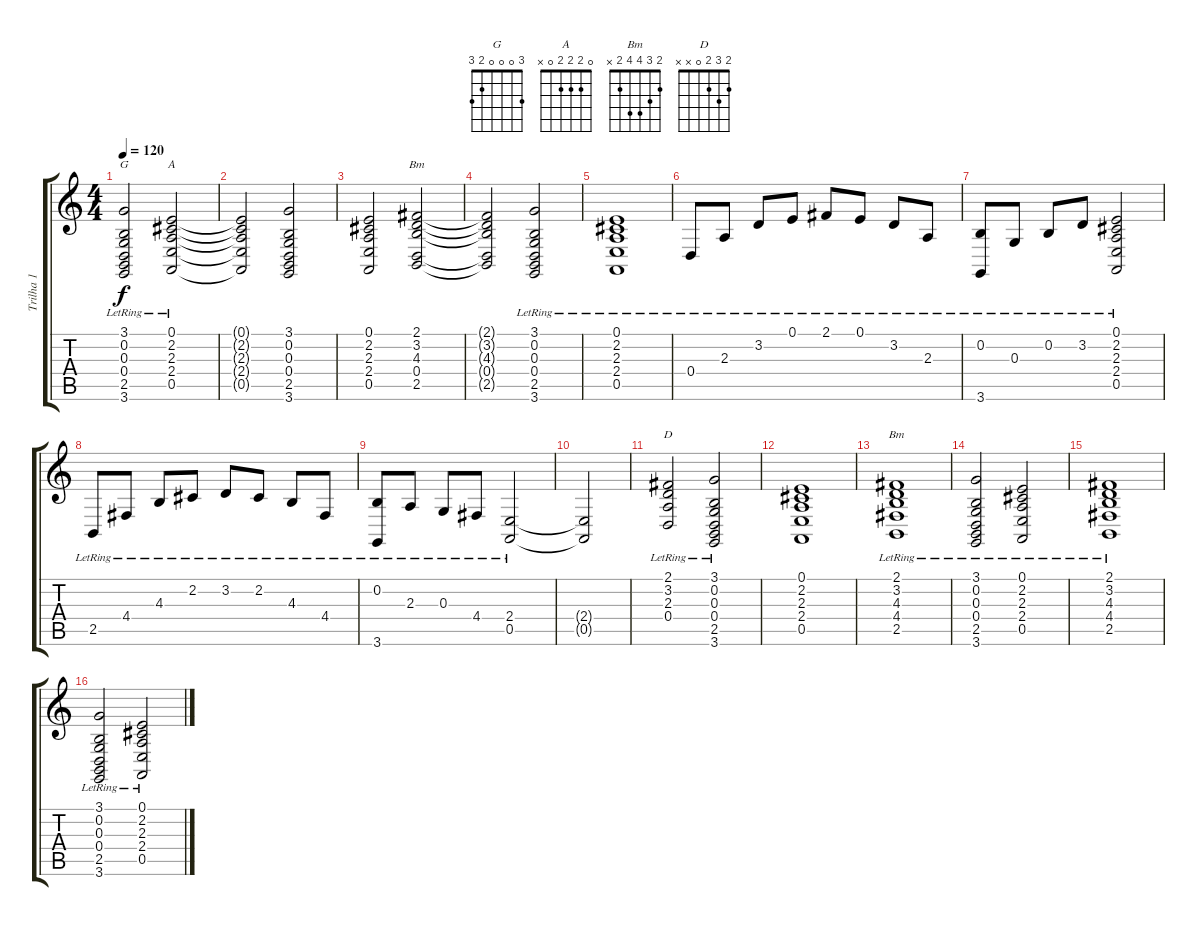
\track ("Trilha 1" "Trilha 1") {instrument acousticgrandpiano}
\staff {score tabs}
\tuning (E4 B3 G3 D3 A2 E2) {hide}
\chord ("G" 3 0 0 0 2 3)
\chord ("A" 0 2 2 2 0 x)
\chord ("Bm" 2 3 4 0 2 x)
\chord ("D" 2 3 2 0 x x)
\chord ("Bm" 2 3 4 4 2 x)
\ts (4 4)
\tempo 120
\clef g2
\ks c
(3.1{lr} 0.2 0.3{lr} 0.4{lr} 2.5{lr} 3.6).2{ch "G" dy f} (0.1 2.2{lr} 2.3{lr} 2.4{lr} 0.5{lr}).2{ch "A"} |
(0.1{t} 2.2{t} 2.3{t} 2.4{t} 0.5{t}).2 (3.1 0.2 0.3 0.4 2.5 3.6).2 |
(0.1 2.2 2.3 2.4 0.5).2 (2.1 3.2 4.3 0.4 2.5).2{ch "Bm"} |
(2.1{t} 3.2{t} 4.3{t} 0.4{t} 2.5{t}).2 (3.1{lr} 0.2 0.3{lr} 0.4{lr} 2.5{lr} 3.6).2 |
(0.1 2.2 2.3 2.4{lr} 0.5{lr}).1 |
0.4{lr}.8 2.3{lr}.8 3.2{lr}.8 0.1{lr}.8 2.1{lr}.8 0.1{lr}.8 3.2{lr}.8 2.3{lr}.8 |
(0.2{lr} 3.6{lr}).8 0.3{lr}.8 0.2{lr}.8 3.2{lr}.8 (0.1{lr} 2.2{lr} 2.3{lr} 2.4{lr} 0.5{lr}).2 |
2.5{lr}.8 4.4{lr}.8 4.3{lr}.8 2.2{lr}.8 3.2{lr}.8 2.2{lr}.8 4.3{lr}.8 4.4{lr}.8 |
(0.2{lr} 3.6{lr}).8 2.3{lr}.8 0.3{lr}.8 4.4{lr}.8 (2.4{lr} 0.5{lr}).2 |
(2.4{t} 0.5{t}).2 |
(2.1{lr} 3.2{lr} 2.3{lr} 0.4{lr}).2{ch "D"} (3.1{lr} 0.2{lr} 0.3{lr} 0.4{lr} 2.5{lr} 3.6{lr}).2 |
(0.1 2.2 2.3 2.4 0.5).1 |
(2.1{lr} 3.2{lr} 4.3{lr} 4.4{lr} 2.5{lr}).1{ch "Bm"} |
(3.1{lr} 0.2 0.3{lr} 0.4{lr} 2.5{lr} 3.6).2 (0.1{lr} 2.2{lr} 2.3{lr} 2.4{lr} 0.5{lr}).2 |
(2.1{lr} 3.2{lr} 4.3{lr} 4.4{lr} 2.5{lr}).1 |
(3.1{lr} 0.2 0.3{lr} 0.4{lr} 2.5{lr} 3.6).2 (0.1{lr} 2.2{lr} 2.3{lr} 2.4{lr} 0.5{lr}).2
